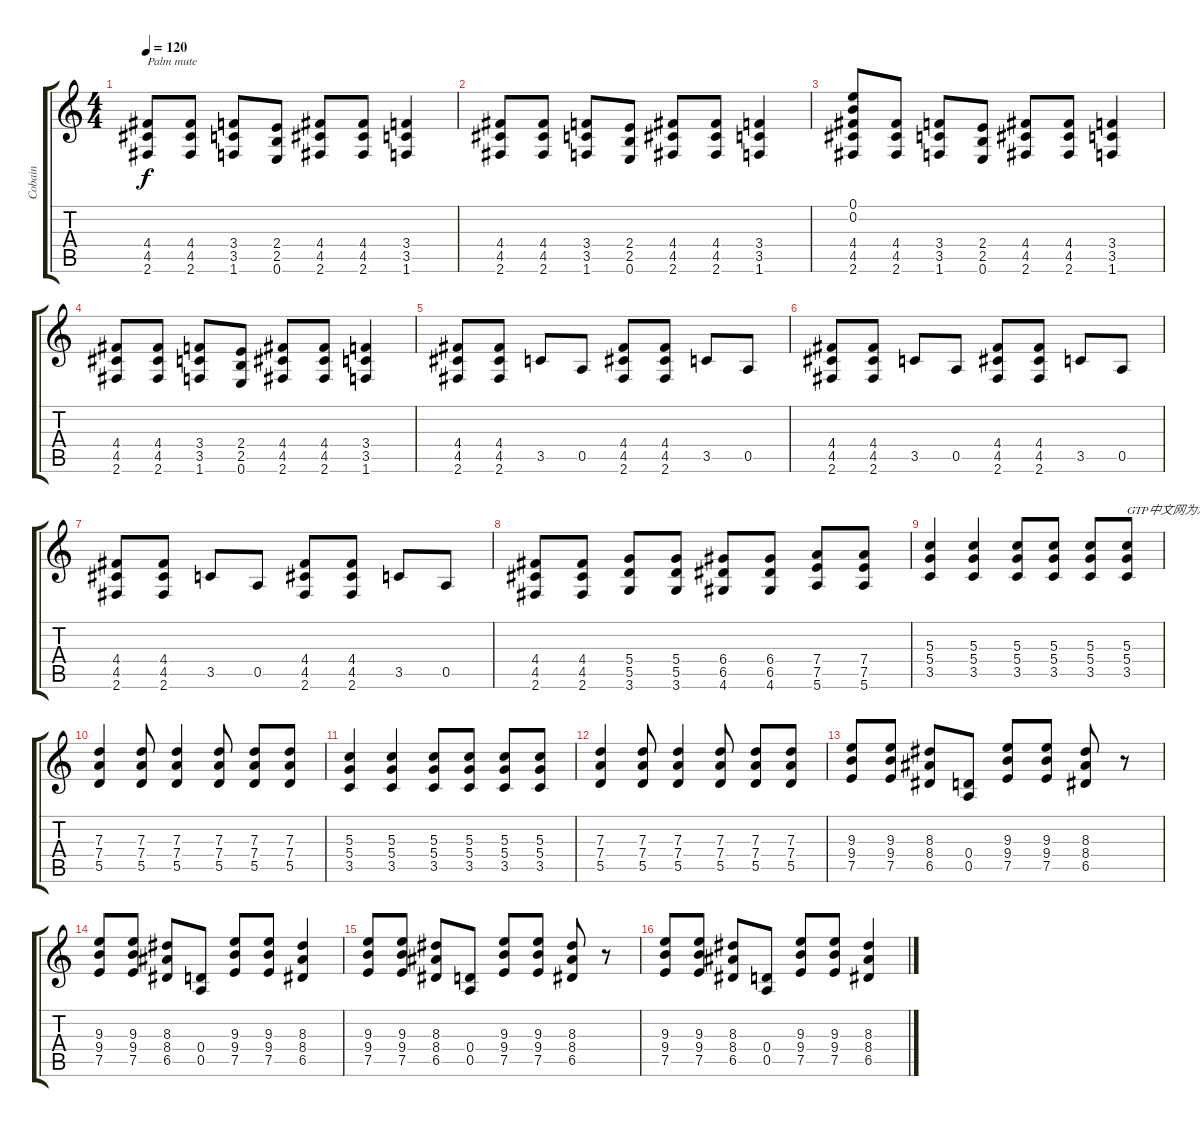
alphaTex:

\track ("Cobain" "Cobain") {instrument distortionguitar}
\staff {score tabs}
\tuning (E4 B3 G3 D3 A2 E2) {hide}
\ts (4 4)
\tempo 120
\clef g2
\ks c
(4.4 4.5 2.6).8{txt "Palm mute" dy f instrument electricguitarmuted} (4.4 4.5 2.6).8 (3.4 3.5 1.6).8 (2.4 2.5 0.6).8 (4.4 4.5 2.6).8 (4.4 4.5 2.6).8 (3.4 3.5 1.6).4 |
(4.4 4.5 2.6).8 (4.4 4.5 2.6).8 (3.4 3.5 1.6).8 (2.4 2.5 0.6).8 (4.4 4.5 2.6).8 (4.4 4.5 2.6).8 (3.4 3.5 1.6).4 |
(0.1 0.2 4.4 4.5 2.6).8{instrument distortionguitar} (4.4 4.5 2.6).8{instrument electricguitarmuted} (3.4 3.5 1.6).8 (2.4 2.5 0.6).8 (4.4 4.5 2.6).8 (4.4 4.5 2.6).8 (3.4 3.5 1.6).4 |
(4.4 4.5 2.6).8 (4.4 4.5 2.6).8 (3.4 3.5 1.6).8 (2.4 2.5 0.6).8 (4.4 4.5 2.6).8 (4.4 4.5 2.6).8 (3.4 3.5 1.6).4 |
(4.4 4.5 2.6).8{instrument distortionguitar} (4.4 4.5 2.6).8 3.5.8 0.5.8 (4.4 4.5 2.6).8 (4.4 4.5 2.6).8 3.5.8 0.5.8 |
(4.4 4.5 2.6).8 (4.4 4.5 2.6).8 3.5.8 0.5.8 (4.4 4.5 2.6).8 (4.4 4.5 2.6).8 3.5.8 0.5.8 |
(4.4 4.5 2.6).8 (4.4 4.5 2.6).8 3.5.8 0.5.8 (4.4 4.5 2.6).8 (4.4 4.5 2.6).8 3.5.8 0.5.8 |
(4.4 4.5 2.6).8 (4.4 4.5 2.6).8 (5.4 5.5 3.6).8 (5.4 5.5 3.6).8 (6.4 6.5 4.6).8 (6.4 6.5 4.6).8 (7.4 7.5 5.6).8 (7.4 7.5 5.6).8 |
(5.3 5.4 3.5).4 (5.3 5.4 3.5).4 (5.3 5.4 3.5).8 (5.3 5.4 3.5).8 (5.3 5.4 3.5).8 (5.3 5.4 3.5).8{txt "GTP中文网为您提供优秀的谱子"} |
(7.3 7.4 5.5).4 (7.3 7.4 5.5).8 (7.3 7.4 5.5).4 (7.3 7.4 5.5).8 (7.3 7.4 5.5).8 (7.3 7.4 5.5).8 |
(5.3 5.4 3.5).4 (5.3 5.4 3.5).4 (5.3 5.4 3.5).8 (5.3 5.4 3.5).8 (5.3 5.4 3.5).8 (5.3 5.4 3.5).8 |
(7.3 7.4 5.5).4 (7.3 7.4 5.5).8 (7.3 7.4 5.5).4 (7.3 7.4 5.5).8 (7.3 7.4 5.5).8 (7.3 7.4 5.5).8 |
(9.3 9.4 7.5).8 (9.3 9.4 7.5).8 (8.3 8.4 6.5).8 (0.4 0.5).8 (9.3 9.4 7.5).8 (9.3 9.4 7.5).8 (8.3 8.4 6.5).8 r.8 |
(9.3 9.4 7.5).8 (9.3 9.4 7.5).8 (8.3 8.4 6.5).8 (0.4 0.5).8 (9.3 9.4 7.5).8 (9.3 9.4 7.5).8 (8.3 8.4 6.5).4 |
(9.3 9.4 7.5).8 (9.3 9.4 7.5).8 (8.3 8.4 6.5).8 (0.4 0.5).8 (9.3 9.4 7.5).8 (9.3 9.4 7.5).8 (8.3 8.4 6.5).8 r.8 |
(9.3 9.4 7.5).8 (9.3 9.4 7.5).8 (8.3 8.4 6.5).8 (0.4 0.5).8 (9.3 9.4 7.5).8 (9.3 9.4 7.5).8 (8.3 8.4 6.5).4
